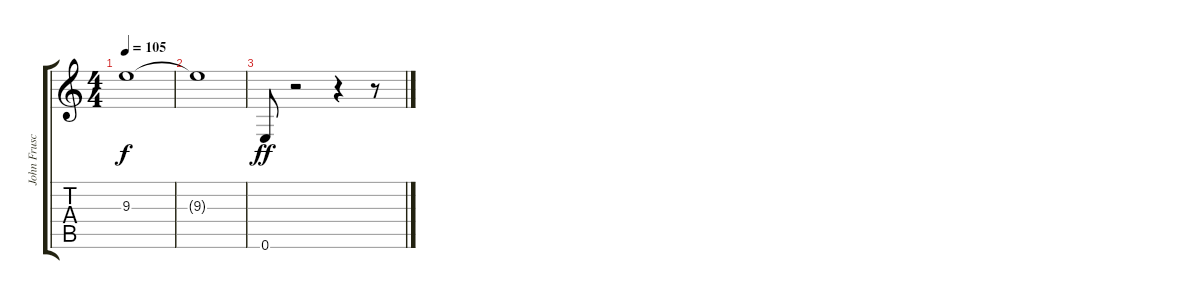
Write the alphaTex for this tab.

\track ("John Frusciante" "John Frusc") {instrument overdrivenguitar}
\staff {score tabs}
\tuning (E4 B3 G3 D3 A2 E2) {hide}
\ts (4 4)
\tempo 105
\clef g2
\ks c
9.3{t}.1{dy f} |
9.3{t}.1 |
0.6.8{dy ff} r.2 r.4 r.8
